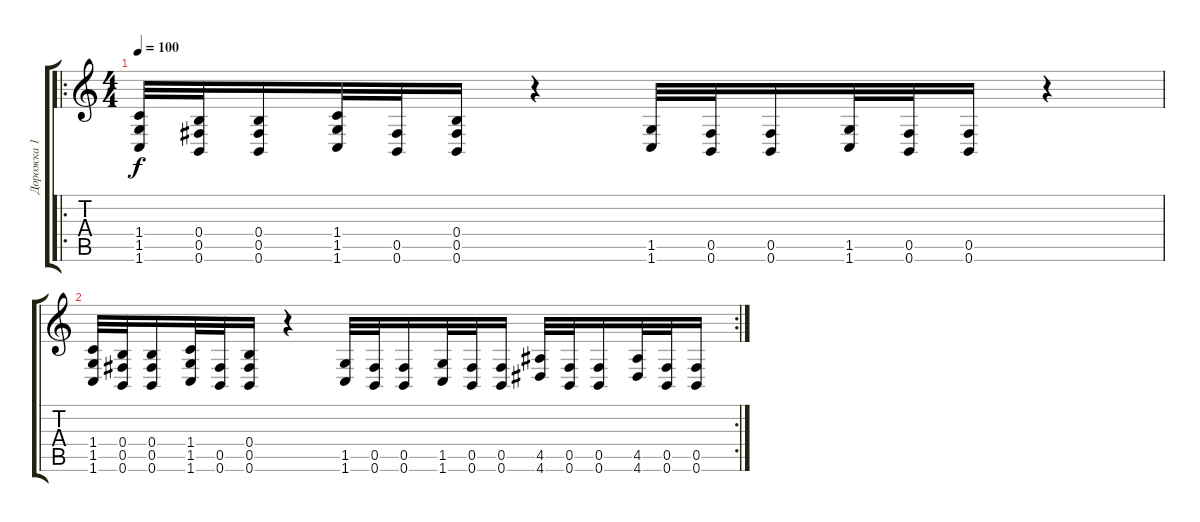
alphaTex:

\track ("Дорожка 1" "Дорожка 1") {instrument distortionguitar}
\staff {score tabs}
\tuning (Db4 Ab3 E3 B2 Gb2 B1) {hide}
\ro
\ts (4 4)
\tempo 100
\clef g2
\ks c
(1.4 1.5 1.6).32{dy f} (0.4 0.5 0.6).32 (0.4 0.5 0.6).16 (1.4 1.5 1.6).32 (0.5 0.6).32 (0.4 0.5 0.6).16 r.4 (1.5 1.6).32 (0.5 0.6).32 (0.5 0.6).16 (1.5 1.6).32 (0.5 0.6).32 (0.5 0.6).16 r.4 |
\rc 2
(1.4 1.5 1.6).32 (0.4 0.5 0.6).32 (0.4 0.5 0.6).16 (1.4 1.5 1.6).32 (0.5 0.6).32 (0.4 0.5 0.6).16 r.4 (1.5 1.6).32 (0.5 0.6).32 (0.5 0.6).16 (1.5 1.6).32 (0.5 0.6).32 (0.5 0.6).16 (4.5 4.6).32 (0.5 0.6).32 (0.5 0.6).16 (4.5 4.6).32 (0.5 0.6).32 (0.5 0.6).16
